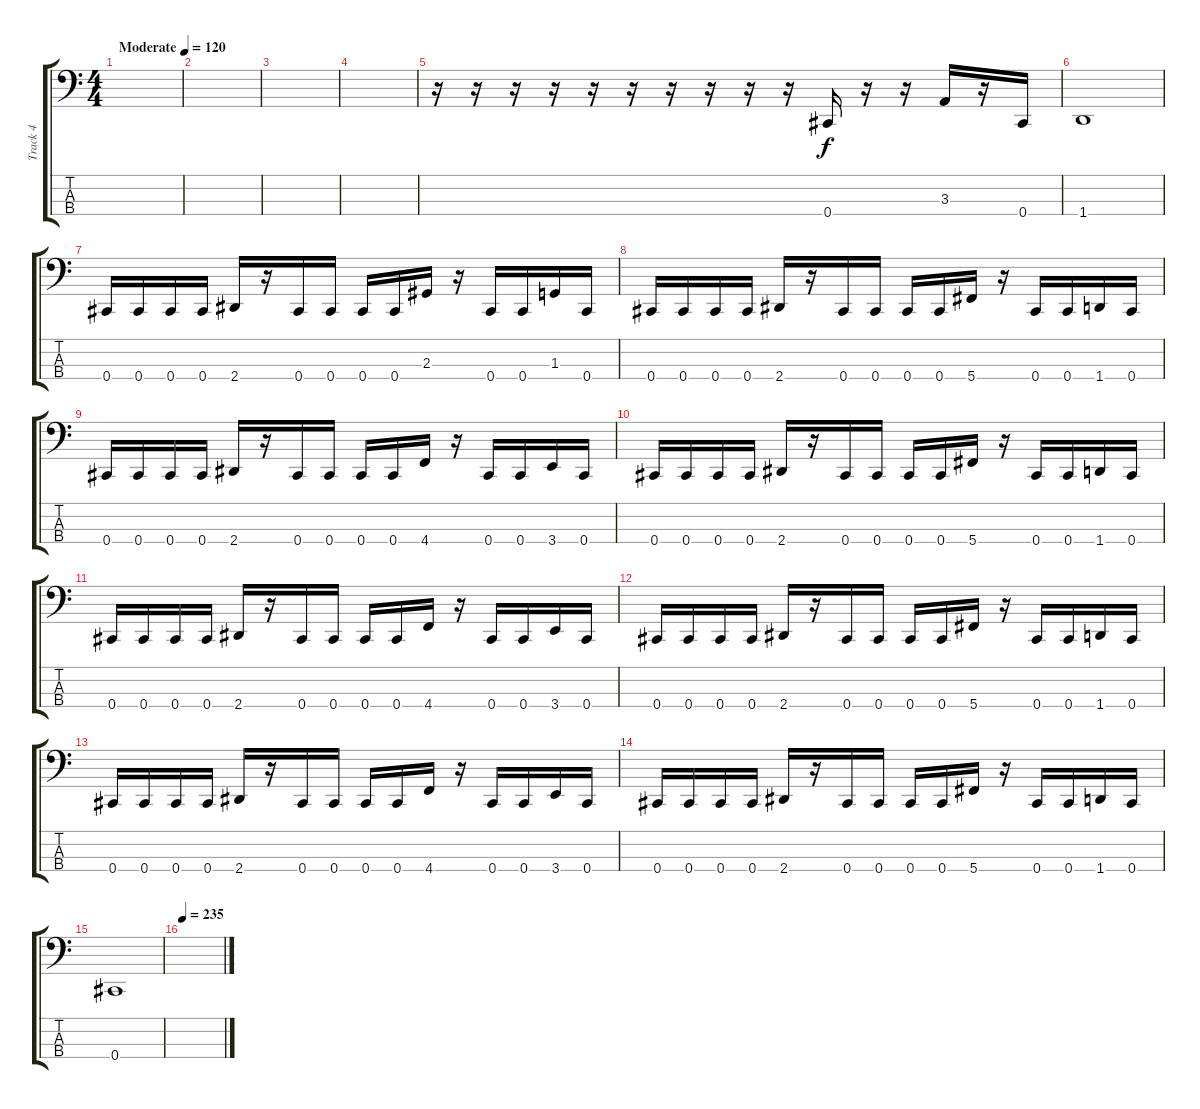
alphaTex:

\track ("Track 4" "Track 4") {instrument electricbasspick}
\staff {score tabs}
\tuning (E2 B1 Gb1 Db1) {hide}
\ts (4 4)
\tempo (120 "Moderate")
\clef f4
\ks c
|
|
|
|
r.16 r.16 r.16 r.16 r.16 r.16 r.16 r.16 r.16 r.16 0.4.16 r.16 r.16 3.3.16 r.16 0.4.16 |
1.4.1 |
0.4.16 0.4.16 0.4.16 0.4.16 2.4.16 r.16 0.4.16 0.4.16 0.4.16 0.4.16 2.3.16 r.16 0.4.16 0.4.16 1.3.16 0.4.16 |
0.4.16 0.4.16 0.4.16 0.4.16 2.4.16 r.16 0.4.16 0.4.16 0.4.16 0.4.16 5.4.16 r.16 0.4.16 0.4.16 1.4.16 0.4.16 |
0.4.16 0.4.16 0.4.16 0.4.16 2.4.16 r.16 0.4.16 0.4.16 0.4.16 0.4.16 4.4.16 r.16 0.4.16 0.4.16 3.4.16 0.4.16 |
0.4.16 0.4.16 0.4.16 0.4.16 2.4.16 r.16 0.4.16 0.4.16 0.4.16 0.4.16 5.4.16 r.16 0.4.16 0.4.16 1.4.16 0.4.16 |
0.4.16 0.4.16 0.4.16 0.4.16 2.4.16 r.16 0.4.16 0.4.16 0.4.16 0.4.16 4.4.16 r.16 0.4.16 0.4.16 3.4.16 0.4.16 |
0.4.16 0.4.16 0.4.16 0.4.16 2.4.16 r.16 0.4.16 0.4.16 0.4.16 0.4.16 5.4.16 r.16 0.4.16 0.4.16 1.4.16 0.4.16 |
0.4.16 0.4.16 0.4.16 0.4.16 2.4.16 r.16 0.4.16 0.4.16 0.4.16 0.4.16 4.4.16 r.16 0.4.16 0.4.16 3.4.16 0.4.16 |
0.4.16 0.4.16 0.4.16 0.4.16 2.4.16 r.16 0.4.16 0.4.16 0.4.16 0.4.16 5.4.16 r.16 0.4.16 0.4.16 1.4.16 0.4.16 |
0.4.1 |
\tempo 235
